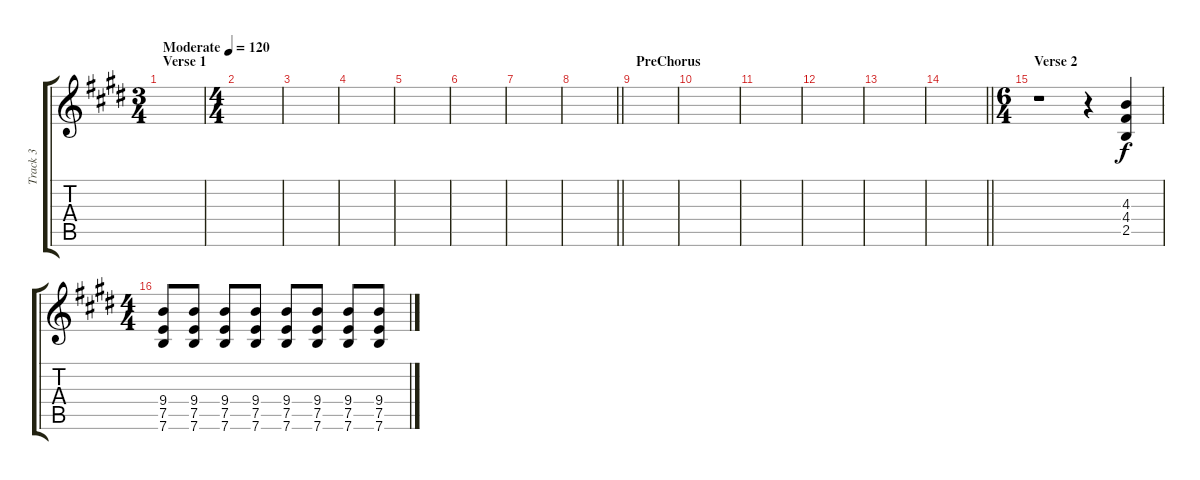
\track ("Track 3" "Track 3") {instrument overdrivenguitar}
\staff {score tabs}
\tuning (E4 B3 G3 D3 A2 E2) {hide}
\ts (3 4)
\section ("" "Verse 1")
\tempo (120 "Moderate")
\clef g2
\ks e
|
\ts (4 4)
|
|
|
|
|
|
\barLineRight lightlight
|
\section ("" "PreChorus")
|
|
|
|
|
\barLineRight lightlight
|
\ts (6 4)
\section ("" "Verse 2")
r.1 r.4 (4.3 4.4 2.5).4 |
\ts (4 4)
(9.4 7.5 7.6).8 (9.4 7.5 7.6).8 (9.4 7.5 7.6).8 (9.4 7.5 7.6).8 (9.4 7.5 7.6).8 (9.4 7.5 7.6).8 (9.4 7.5 7.6).8 (9.4 7.5 7.6).8
